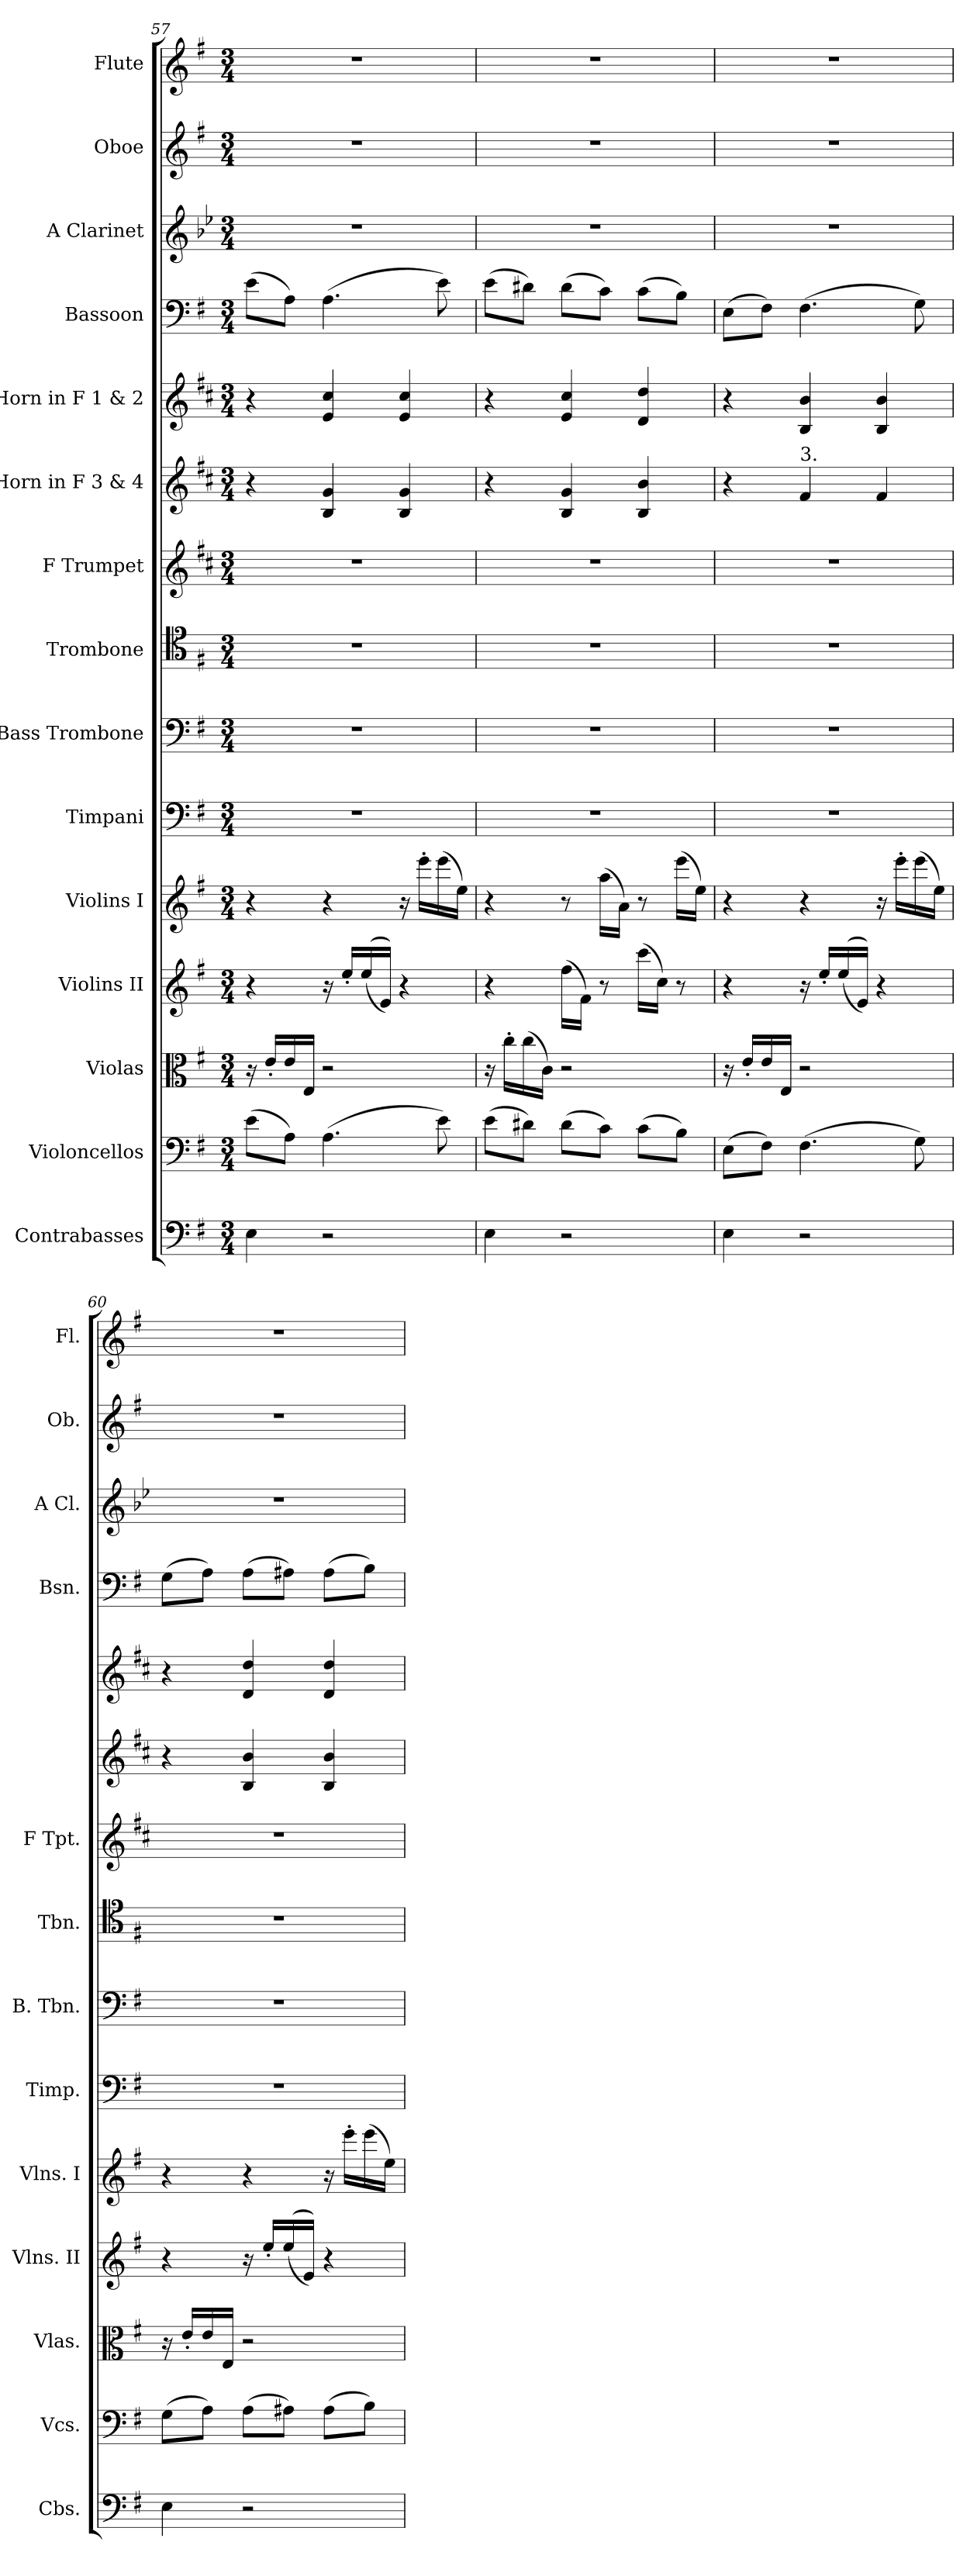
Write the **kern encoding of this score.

**kern	**kern	**kern	**kern	**kern	**kern	**kern	**kern	**kern	**kern	**kern	**kern	**kern	**kern	**kern
*part15	*part14	*part13	*part12	*part11	*part10	*part9	*part8	*part7	*part6	*part5	*part4	*part3	*part2	*part1
*staff15	*staff14	*staff13	*staff12	*staff11	*staff10	*staff9	*staff8	*staff7	*staff6	*staff5	*staff4	*staff3	*staff2	*staff1
*I"Contrabasses	*I"Violoncellos	*I"Violas	*I"Violins II	*I"Violins I	*I"Timpani	*I"Bass Trombone	*I"Trombone	*I"F Trumpet	*I"Horn in F 3 &amp; 4	*I"Horn in F 1 &amp; 2	*I"Bassoon	*I"A Clarinet	*I"Oboe	*I"Flute
*I'Cbs.	*I'Vcs.	*I'Vlas.	*I'Vlns. II	*I'Vlns. I	*I'Timp.	*I'B. Tbn.	*I'Tbn.	*I'F Tpt.	*	*	*I'Bsn.	*I'A Cl.	*I'Ob.	*I'Fl.
*clefF4	*clefF4	*clefC3	*clefG2	*clefG2	*clefF4	*clefF4	*clefC4	*clefG2	*clefG2	*clefG2	*clefF4	*clefG2	*clefG2	*clefG2
*ITrd7c12	*	*	*	*	*	*	*	*ITrd-3c-5	*ITrd4c7	*ITrd4c7	*	*ITrd2c3	*	*
*k[f#]	*k[f#]	*k[f#]	*k[f#]	*k[f#]	*k[f#]	*k[f#]	*k[f#]	*k[f#]	*k[f#]	*k[f#]	*k[f#]	*k[f#]	*k[f#]	*k[f#]
*M3/4	*M3/4	*M3/4	*M3/4	*M3/4	*M3/4	*M3/4	*M3/4	*M3/4	*M3/4	*M3/4	*M3/4	*M3/4	*M3/4	*M3/4
=57	=57	=57	=57	=57	=57	=57	=57	=57	=57	=57	=57	=57	=57	=57
4EE\	(>8e\L	16r	4r	4r	2.r	2.r	2.r	2.r	4r	4r	(>8e\L	2.r	2.r	2.r
.	.	16e'/LL	.	.	.	.	.	.	.	.	.	.	.	.
.	8A\J)	16e/	.	.	.	.	.	.	.	.	8A\J)	.	.	.
.	.	16E/JJ	.	.	.	.	.	.	.	.	.	.	.	.
2r	(>4.A\	2r	16r	4r	.	.	.	.	4E/ 4c/	4A/ 4f#/	(>4.A\	.	.	.
.	.	.	16ee'/LL	.	.	.	.	.	.	.	.	.	.	.
.	.	.	(<(<16ee/	.	.	.	.	.	.	.	.	.	.	.
.	.	.	16e/JJ))	.	.	.	.	.	.	.	.	.	.	.
.	.	.	4r	16r	.	.	.	.	4E/ 4c/	4A/ 4f#/	.	.	.	.
.	.	.	.	16eee'\LL	.	.	.	.	.	.	.	.	.	.
.	8e\)	.	.	(>16eee\	.	.	.	.	.	.	8e\)	.	.	.
.	.	.	.	16ee\JJ)	.	.	.	.	.	.	.	.	.	.
!!LO:PB:g=z
=58	=58	=58	=58	=58	=58	=58	=58	=58	=58	=58	=58	=58	=58	=58
4EE\	(>8e\L	16r	4r	4r	2.r	2.r	2.r	2.r	4r	4r	(>8e\L	2.r	2.r	2.r
.	.	16cc'\LL	.	.	.	.	.	.	.	.	.	.	.	.
.	8d#X\J)	(>16cc\	.	.	.	.	.	.	.	.	8d#X\J)	.	.	.
.	.	16c\JJ)	.	.	.	.	.	.	.	.	.	.	.	.
2r	(>8d#\L	2r	(>16ff#\LL	8r	.	.	.	.	4E/ 4c/	4A/ 4f#/	(>8d#\L	.	.	.
.	.	.	16f#\JJ)	.	.	.	.	.	.	.	.	.	.	.
.	8c\J)	.	8r	(>16aa\LL	.	.	.	.	.	.	8c\J)	.	.	.
.	.	.	.	16a\JJ)	.	.	.	.	.	.	.	.	.	.
.	(>8c\L	.	(>16ccc\LL	8r	.	.	.	.	4E/ 4e/	4G/ 4g/	(>8c\L	.	.	.
.	.	.	16cc\JJ)	.	.	.	.	.	.	.	.	.	.	.
.	8B\J)	.	8r	(>16eee\LL	.	.	.	.	.	.	8B\J)	.	.	.
.	.	.	.	16ee\JJ)	.	.	.	.	.	.	.	.	.	.
=59	=59	=59	=59	=59	=59	=59	=59	=59	=59	=59	=59	=59	=59	=59
4EE\	(>8E\L	16r	4r	4r	2.r	2.r	2.r	2.r	4r	4r	(>8E\L	2.r	2.r	2.r
.	.	16e'/LL	.	.	.	.	.	.	.	.	.	.	.	.
.	8F#\J)	16e/	.	.	.	.	.	.	.	.	8F#\J)	.	.	.
.	.	16E/JJ	.	.	.	.	.	.	.	.	.	.	.	.
!	!	!	!	!	!	!	!	!	!LO:TX:a:t=3.	!	!	!	!	!
2r	(>4.F#\	2r	16r	4r	.	.	.	.	4B/	4E/ 4e/	(>4.F#\	.	.	.
.	.	.	16ee'/LL	.	.	.	.	.	.	.	.	.	.	.
.	.	.	(<(<16ee/	.	.	.	.	.	.	.	.	.	.	.
.	.	.	16e/JJ))	.	.	.	.	.	.	.	.	.	.	.
.	.	.	4r	16r	.	.	.	.	4B/	4E/ 4e/	.	.	.	.
.	.	.	.	16eee'\LL	.	.	.	.	.	.	.	.	.	.
.	8G\)	.	.	(>16eee\	.	.	.	.	.	.	8G\)	.	.	.
.	.	.	.	16ee\JJ)	.	.	.	.	.	.	.	.	.	.
=60	=60	=60	=60	=60	=60	=60	=60	=60	=60	=60	=60	=60	=60	=60
4EE\	(>8G\L	16r	4r	4r	2.r	2.r	2.r	2.r	4r	4r	(>8G\L	2.r	2.r	2.r
.	.	16e'/LL	.	.	.	.	.	.	.	.	.	.	.	.
.	8A\J)	16e/	.	.	.	.	.	.	.	.	8A\J)	.	.	.
.	.	16E/JJ	.	.	.	.	.	.	.	.	.	.	.	.
2r	(>8A\L	2r	16r	4r	.	.	.	.	4E/ 4e/	4G/ 4g/	(>8A\L	.	.	.
.	.	.	16ee'/LL	.	.	.	.	.	.	.	.	.	.	.
.	8A#X\J)	.	(<(<16ee/	.	.	.	.	.	.	.	8A#X\J)	.	.	.
.	.	.	16e/JJ))	.	.	.	.	.	.	.	.	.	.	.
.	(>8A#\L	.	4r	16r	.	.	.	.	4E/ 4e/	4G/ 4g/	(>8A#\L	.	.	.
.	.	.	.	16eee'\LL	.	.	.	.	.	.	.	.	.	.
.	8B\J)	.	.	(>16eee\	.	.	.	.	.	.	8B\J)	.	.	.
.	.	.	.	16ee\JJ)	.	.	.	.	.	.	.	.	.	.
=	=	=	=	=	=	=	=	=	=	=	=	=	=	=
*-	*-	*-	*-	*-	*-	*-	*-	*-	*-	*-	*-	*-	*-	*-
